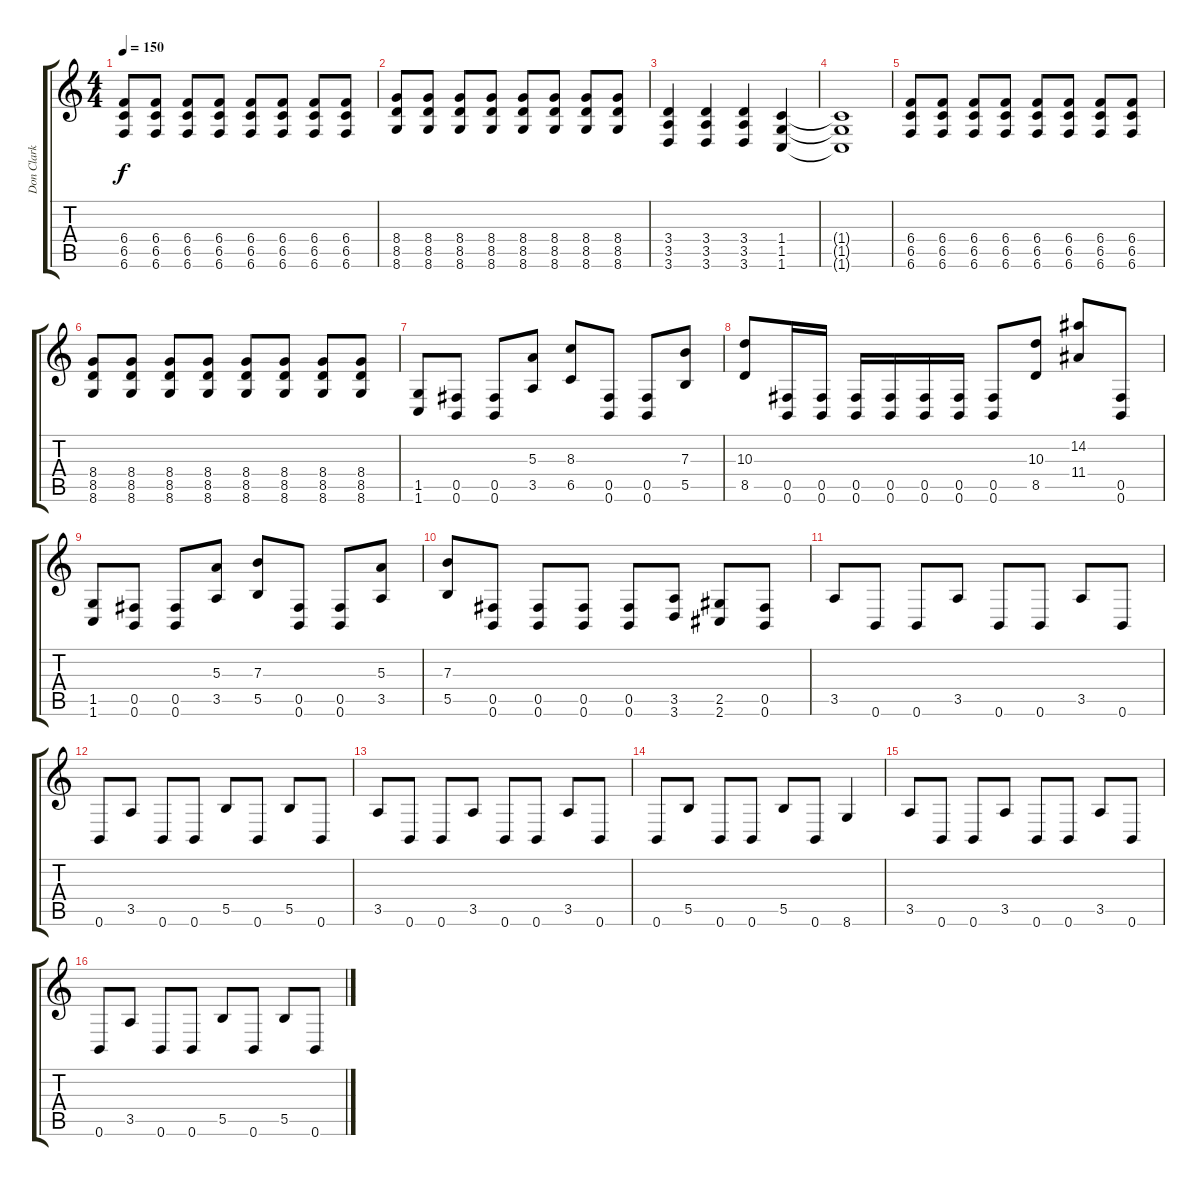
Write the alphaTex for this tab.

\track ("Don Clark" "Don Clark") {instrument distortionguitar}
\staff {score tabs}
\tuning (Db4 Ab3 E3 B2 Gb2 B1) {hide}
\ts (4 4)
\tempo 150
\clef g2
\ks c
(6.4 6.5 6.6).8{dy f} (6.4 6.5 6.6).8 (6.4 6.5 6.6).8 (6.4 6.5 6.6).8 (6.4 6.5 6.6).8 (6.4 6.5 6.6).8 (6.4 6.5 6.6).8 (6.4 6.5 6.6).8 |
(8.4 8.5 8.6).8 (8.4 8.5 8.6).8 (8.4 8.5 8.6).8 (8.4 8.5 8.6).8 (8.4 8.5 8.6).8 (8.4 8.5 8.6).8 (8.4 8.5 8.6).8 (8.4 8.5 8.6).8 |
(3.4 3.5 3.6).4 (3.4 3.5 3.6).4 (3.4 3.5 3.6).4 (1.4 1.5 1.6).4 |
(1.4{t} 1.5{t} 1.6{t}).1 |
(6.4 6.5 6.6).8 (6.4 6.5 6.6).8 (6.4 6.5 6.6).8 (6.4 6.5 6.6).8 (6.4 6.5 6.6).8 (6.4 6.5 6.6).8 (6.4 6.5 6.6).8 (6.4 6.5 6.6).8 |
(8.4 8.5 8.6).8 (8.4 8.5 8.6).8 (8.4 8.5 8.6).8 (8.4 8.5 8.6).8 (8.4 8.5 8.6).8 (8.4 8.5 8.6).8 (8.4 8.5 8.6).8 (8.4 8.5 8.6).8 |
(1.5 1.6).8 (0.5 0.6).8 (0.5 0.6).8 (5.3 3.5).8 (8.3 6.5).8 (0.5 0.6).8 (0.5 0.6).8 (7.3 5.5).8 |
(10.3 8.5).8 (0.5 0.6).16 (0.5 0.6).16 (0.5 0.6).16 (0.5 0.6).16 (0.5 0.6).16 (0.5 0.6).16 (0.5 0.6).8 (10.3 8.5).8 (14.2 11.4).8 (0.5 0.6).8 |
(1.5 1.6).8 (0.5 0.6).8 (0.5 0.6).8 (5.3 3.5).8 (7.3 5.5).8 (0.5 0.6).8 (0.5 0.6).8 (5.3 3.5).8 |
(7.3 5.5).8 (0.5 0.6).8 (0.5 0.6).8 (0.5 0.6).8 (0.5 0.6).8 (3.5 3.6).8 (2.5 2.6).8 (0.5 0.6).8 |
3.5.8{balance 8} 0.6.8 0.6.8 3.5.8 0.6.8 0.6.8 3.5.8 0.6.8 |
0.6.8 3.5.8 0.6.8 0.6.8 5.5.8 0.6.8 5.5.8 0.6.8 |
3.5.8 0.6.8 0.6.8 3.5.8 0.6.8 0.6.8 3.5.8 0.6.8 |
0.6.8 5.5.8 0.6.8 0.6.8 5.5.8 0.6.8 8.6.4 |
3.5.8{balance 0} 0.6.8 0.6.8 3.5.8 0.6.8 0.6.8 3.5.8 0.6.8 |
0.6.8 3.5.8 0.6.8 0.6.8 5.5.8 0.6.8 5.5.8 0.6.8
